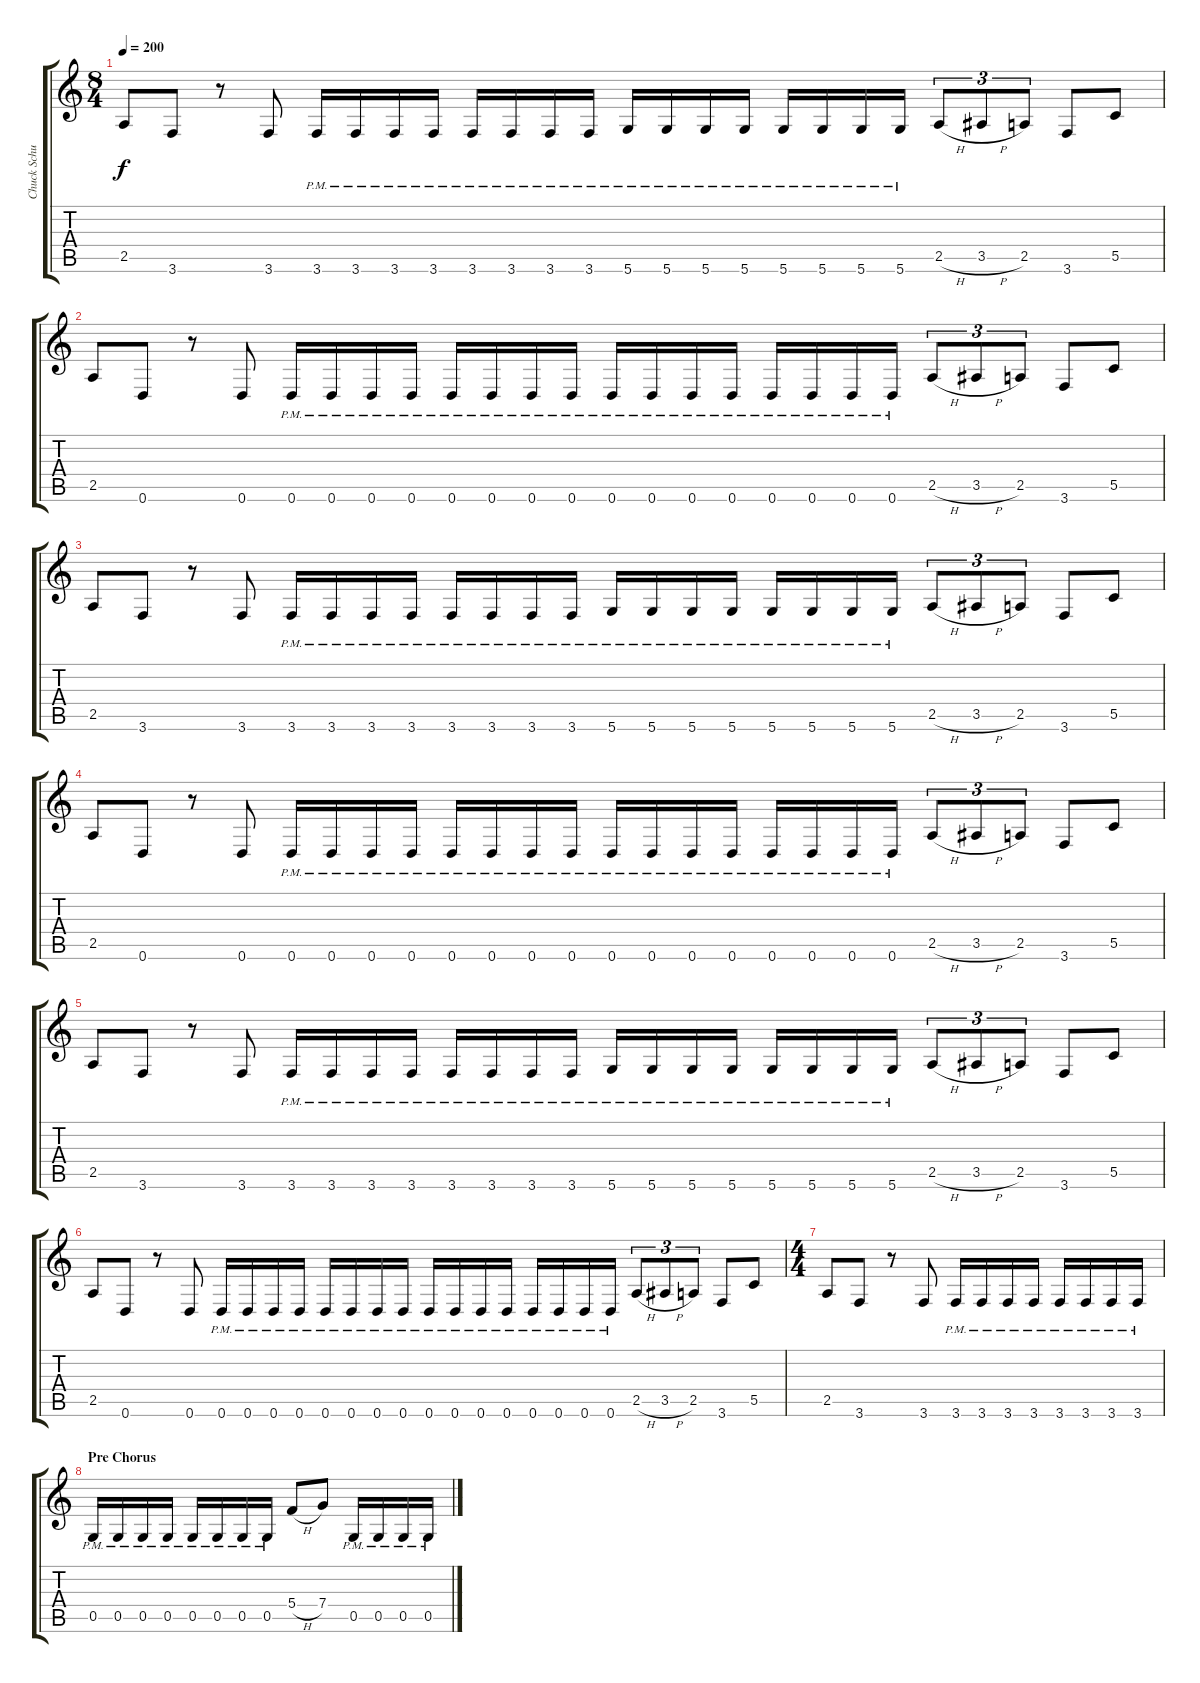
\track ("Chuck Schuldiner" "Chuck Schu") {instrument distortionguitar}
\staff {score tabs}
\tuning (D4 A3 F3 C3 G2 D2) {hide}
\ts (8 4)
\tempo 200
\clef g2
\ks c
2.5.8{dy f} 3.6.8 r.8 3.6.8 3.6{pm}.16 3.6{pm}.16 3.6{pm}.16 3.6{pm}.16 3.6{pm}.16 3.6{pm}.16 3.6{pm}.16 3.6{pm}.16 5.6{pm}.16 5.6{pm}.16 5.6{pm}.16 5.6{pm}.16 5.6{pm}.16 5.6{pm}.16 5.6{pm}.16 5.6{pm}.16 2.5{h}.8{tu (3 2)} 3.5{h}.8{tu (3 2)} 2.5.8{tu (3 2)} 3.6.8 5.5.8 |
2.5.8 0.6.8 r.8 0.6.8 0.6{pm}.16 0.6{pm}.16 0.6{pm}.16 0.6{pm}.16 0.6{pm}.16 0.6{pm}.16 0.6{pm}.16 0.6{pm}.16 0.6{pm}.16 0.6{pm}.16 0.6{pm}.16 0.6{pm}.16 0.6{pm}.16 0.6{pm}.16 0.6{pm}.16 0.6{pm}.16 2.5{h}.8{tu (3 2)} 3.5{h}.8{tu (3 2)} 2.5.8{tu (3 2)} 3.6.8 5.5.8 |
2.5.8 3.6.8 r.8 3.6.8 3.6{pm}.16 3.6{pm}.16 3.6{pm}.16 3.6{pm}.16 3.6{pm}.16 3.6{pm}.16 3.6{pm}.16 3.6{pm}.16 5.6{pm}.16 5.6{pm}.16 5.6{pm}.16 5.6{pm}.16 5.6{pm}.16 5.6{pm}.16 5.6{pm}.16 5.6{pm}.16 2.5{h}.8{tu (3 2)} 3.5{h}.8{tu (3 2)} 2.5.8{tu (3 2)} 3.6.8 5.5.8 |
2.5.8 0.6.8 r.8 0.6.8 0.6{pm}.16 0.6{pm}.16 0.6{pm}.16 0.6{pm}.16 0.6{pm}.16 0.6{pm}.16 0.6{pm}.16 0.6{pm}.16 0.6{pm}.16 0.6{pm}.16 0.6{pm}.16 0.6{pm}.16 0.6{pm}.16 0.6{pm}.16 0.6{pm}.16 0.6{pm}.16 2.5{h}.8{tu (3 2)} 3.5{h}.8{tu (3 2)} 2.5.8{tu (3 2)} 3.6.8 5.5.8 |
2.5.8 3.6.8 r.8 3.6.8 3.6{pm}.16 3.6{pm}.16 3.6{pm}.16 3.6{pm}.16 3.6{pm}.16 3.6{pm}.16 3.6{pm}.16 3.6{pm}.16 5.6{pm}.16 5.6{pm}.16 5.6{pm}.16 5.6{pm}.16 5.6{pm}.16 5.6{pm}.16 5.6{pm}.16 5.6{pm}.16 2.5{h}.8{tu (3 2)} 3.5{h}.8{tu (3 2)} 2.5.8{tu (3 2)} 3.6.8 5.5.8 |
2.5.8 0.6.8 r.8 0.6.8 0.6{pm}.16 0.6{pm}.16 0.6{pm}.16 0.6{pm}.16 0.6{pm}.16 0.6{pm}.16 0.6{pm}.16 0.6{pm}.16 0.6{pm}.16 0.6{pm}.16 0.6{pm}.16 0.6{pm}.16 0.6{pm}.16 0.6{pm}.16 0.6{pm}.16 0.6{pm}.16 2.5{h}.8{tu (3 2)} 3.5{h}.8{tu (3 2)} 2.5.8{tu (3 2)} 3.6.8 5.5.8 |
\ts (4 4)
2.5.8 3.6.8 r.8 3.6.8 3.6{pm}.16 3.6{pm}.16 3.6{pm}.16 3.6{pm}.16 3.6{pm}.16 3.6{pm}.16 3.6{pm}.16 3.6{pm}.16 |
\section ("" "Pre Chorus")
0.5{pm}.16 0.5{pm}.16 0.5{pm}.16 0.5{pm}.16 0.5{pm}.16 0.5{pm}.16 0.5{pm}.16 0.5{pm}.16 5.4{h}.8 7.4.8 0.5{pm}.16 0.5{pm}.16 0.5{pm}.16 0.5{pm}.16
